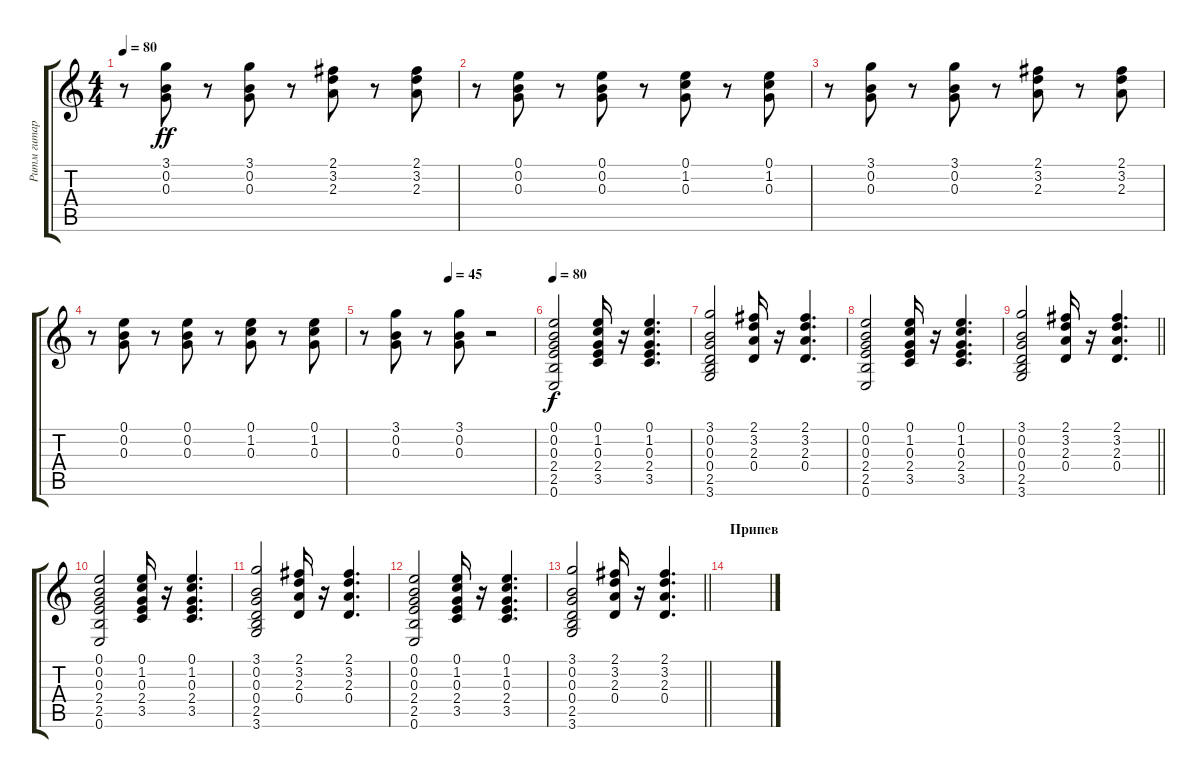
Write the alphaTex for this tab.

\track ("Ритм гитара" "Ритм гитар") {instrument acousticguitarsteel}
\staff {score tabs}
\tuning (E4 B3 G3 D3 A2 E2) {hide}
\ts (4 4)
\tempo 80
\clef g2
\ks c
r.8{dy ff} (3.1 0.2 0.3).8 r.8 (3.1 0.2 0.3).8 r.8 (2.1 3.2 2.3).8 r.8 (2.1 3.2 2.3).8 |
r.8 (0.1 0.2 0.3).8 r.8 (0.1 0.2 0.3).8 r.8 (0.1 1.2 0.3).8 r.8 (0.1 1.2 0.3).8 |
r.8 (3.1 0.2 0.3).8 r.8 (3.1 0.2 0.3).8 r.8 (2.1 3.2 2.3).8 r.8 (2.1 3.2 2.3).8 |
r.8 (0.1 0.2 0.3).8 r.8 (0.1 0.2 0.3).8 r.8 (0.1 1.2 0.3).8 r.8 (0.1 1.2 0.3).8 |
\tempo (45 0.5)
r.8 (3.1 0.2 0.3).8 r.8 (3.1 0.2 0.3).8 r.2 |
\tempo 80
(0.1 0.2 0.3 2.4 2.5 0.6).2{dy f} (0.1 1.2 0.3 2.4 3.5).16 r.16 (0.1 1.2 0.3 2.4 3.5).4{d} |
(3.1 0.2 0.3 0.4 2.5 3.6).2 (2.1 3.2 2.3 0.4).16 r.16 (2.1 3.2 2.3 0.4).4{d} |
(0.1 0.2 0.3 2.4 2.5 0.6).2 (0.1 1.2 0.3 2.4 3.5).16 r.16 (0.1 1.2 0.3 2.4 3.5).4{d} |
\barLineRight lightlight
(3.1 0.2 0.3 0.4 2.5 3.6).2 (2.1 3.2 2.3 0.4).16 r.16 (2.1 3.2 2.3 0.4).4{d} |
(0.1 0.2 0.3 2.4 2.5 0.6).2 (0.1 1.2 0.3 2.4 3.5).16 r.16 (0.1 1.2 0.3 2.4 3.5).4{d} |
(3.1 0.2 0.3 0.4 2.5 3.6).2 (2.1 3.2 2.3 0.4).16 r.16 (2.1 3.2 2.3 0.4).4{d} |
(0.1 0.2 0.3 2.4 2.5 0.6).2 (0.1 1.2 0.3 2.4 3.5).16 r.16 (0.1 1.2 0.3 2.4 3.5).4{d} |
\barLineRight lightlight
(3.1 0.2 0.3 0.4 2.5 3.6).2 (2.1 3.2 2.3 0.4).16 r.16 (2.1 3.2 2.3 0.4).4{d} |
\section ("" "Припев")
